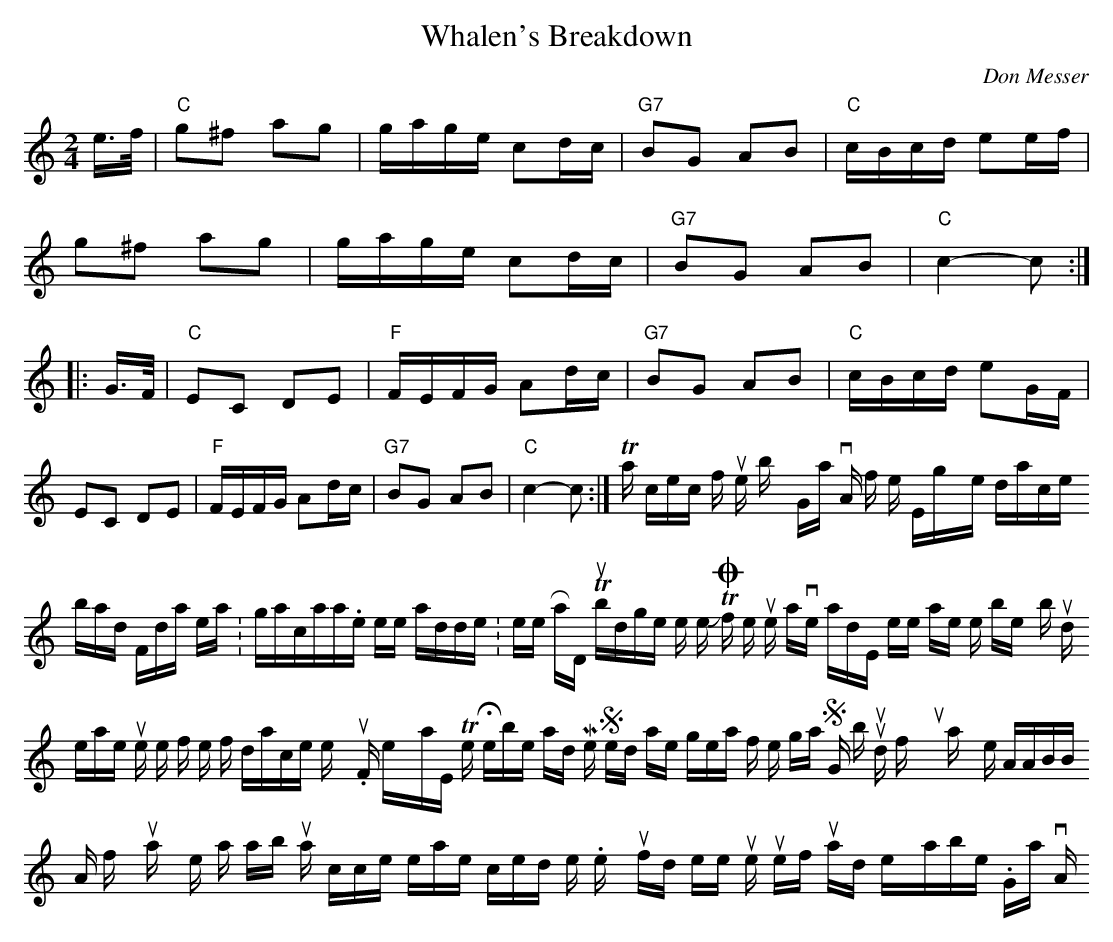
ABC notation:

X:1
T:Whalen's Breakdown
M:2/4
L:1/16
C:Don Messer
K:C
e>f|"C"g2^f2 a2g2|gage c2dc|"G7"B2G2 A2B2|"C"cBcd e2ef|!
g2^f2 a2g2|gage c2dc|"G7"B2G2 A2B2|"C"c4-c2:|!
|:G>F|"C"E2C2 D2E2|"F"FEFG A2dc|"G7"B2G2 A2B2|"C"cBcd e2GF|!
E2C2 D2E2|"F"FEFG A2dc|"G7"B2G2 A2B2|"C"c4-c2:|]
This is a collection of tunes by Gavin Atkin of the English-style dance band Florida
email: gmatkin@clara.net
street address: 10 Western Road, Tunbridge Wells, Kent, TN1 2JJ
Of the tunes I have made, I think these are the best - but do please use them
for the sorts of dances they most suit. For example, The Homebrew and More Shed
are great for the Nottingham Swing, but just don't work if you try to play them
AABB!
Also, if you play them on an album or in a concert, please credit me. I hope you find these tunes useful and enjoyable.
Gavin Atkin
